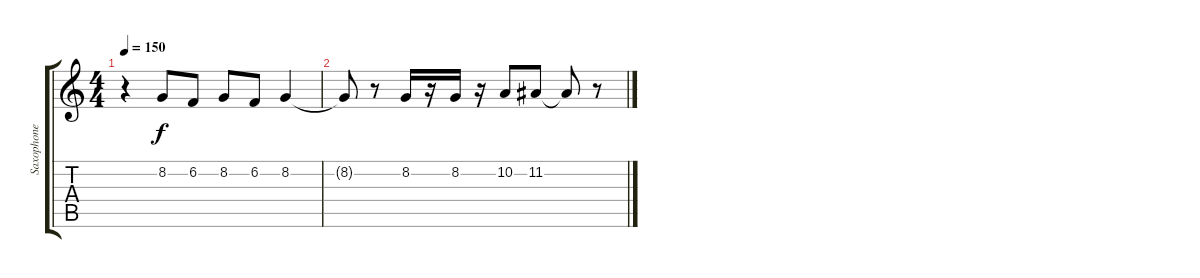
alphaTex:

\track ("Saxophone" "Saxophone") {instrument tenorsax}
\staff {score tabs}
\tuning (E4 B3 G3 D3 A2 E2) {hide}
\ts (4 4)
\tempo 150
\clef g2
\ks c
r.4{dy f} 8.2.8 6.2.8 8.2.8 6.2.8 8.2.4 |
8.2{t}.8 r.8 8.2.16 r.16 8.2.16 r.16 10.2.8 11.2.8 11.2{t}.8 r.8
